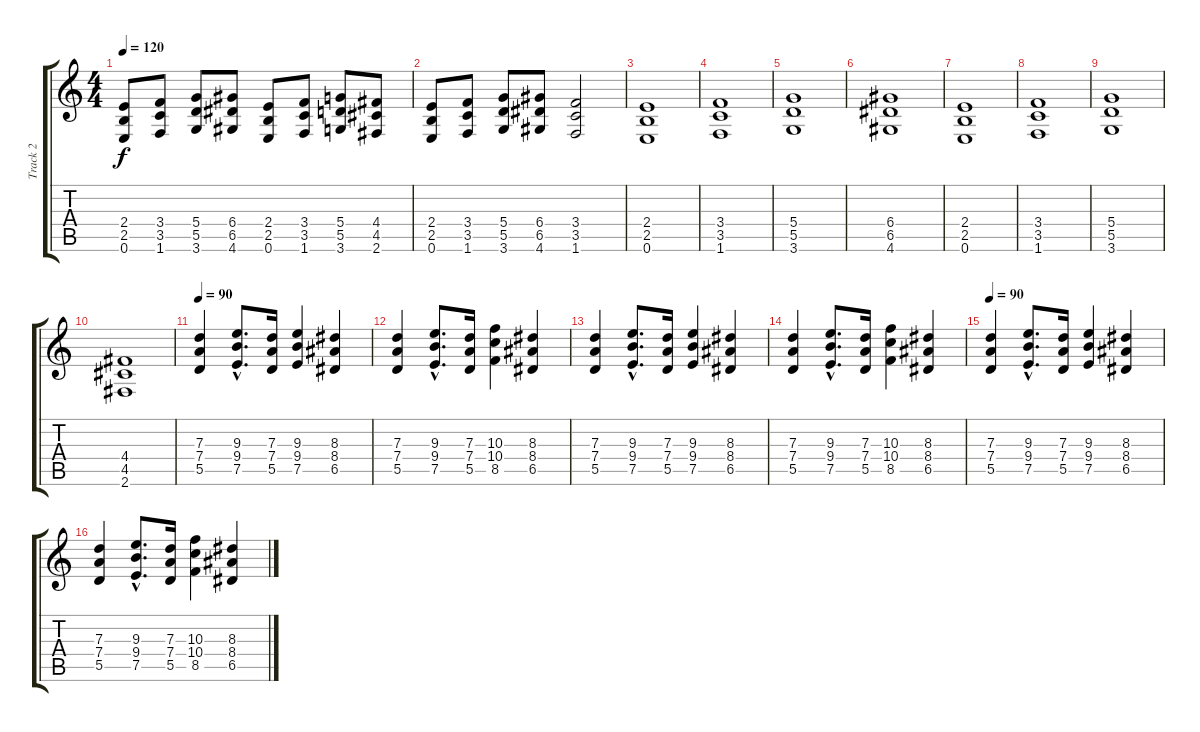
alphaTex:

\track ("Track 2" "Track 2") {instrument overdrivenguitar}
\staff {score tabs}
\tuning (E4 B3 G3 D3 A2 E2) {hide}
\ts (4 4)
\tempo 120
\clef g2
\ks c
(2.4 2.5 0.6).8{dy f} (3.4 3.5 1.6).8 (5.4 5.5 3.6).8 (6.4 6.5 4.6).8 (2.4 2.5 0.6).8 (3.4 3.5 1.6).8 (5.4 5.5 3.6).8 (4.4 4.5 2.6).8 |
(2.4 2.5 0.6).8 (3.4 3.5 1.6).8 (5.4 5.5 3.6).8 (6.4 6.5 4.6).8 (3.4 3.5 1.6).2 |
(2.4 2.5 0.6).1 |
(3.4 3.5 1.6).1 |
(5.4 5.5 3.6).1 |
(6.4 6.5 4.6).1 |
(2.4 2.5 0.6).1 |
(3.4 3.5 1.6).1 |
(5.4 5.5 3.6).1 |
(4.4 4.5 2.6).1 |
\tempo 90
(7.3 7.4 5.5).4 (9.3{hac} 9.4{hac} 7.5{hac}).8{d} (7.3 7.4 5.5).16 (9.3 9.4 7.5).4 (8.3 8.4 6.5).4 |
(7.3 7.4 5.5).4 (9.3{hac} 9.4{hac} 7.5{hac}).8{d} (7.3 7.4 5.5).16 (10.3 10.4 8.5).4 (8.3 8.4 6.5).4 |
(7.3 7.4 5.5).4 (9.3{hac} 9.4{hac} 7.5{hac}).8{d} (7.3 7.4 5.5).16 (9.3 9.4 7.5).4 (8.3 8.4 6.5).4 |
(7.3 7.4 5.5).4 (9.3{hac} 9.4{hac} 7.5{hac}).8{d} (7.3 7.4 5.5).16 (10.3 10.4 8.5).4 (8.3 8.4 6.5).4 |
\tempo 90
(7.3 7.4 5.5).4 (9.3{hac} 9.4{hac} 7.5{hac}).8{d} (7.3 7.4 5.5).16 (9.3 9.4 7.5).4 (8.3 8.4 6.5).4 |
(7.3 7.4 5.5).4 (9.3{hac} 9.4{hac} 7.5{hac}).8{d} (7.3 7.4 5.5).16 (10.3 10.4 8.5).4 (8.3 8.4 6.5).4
